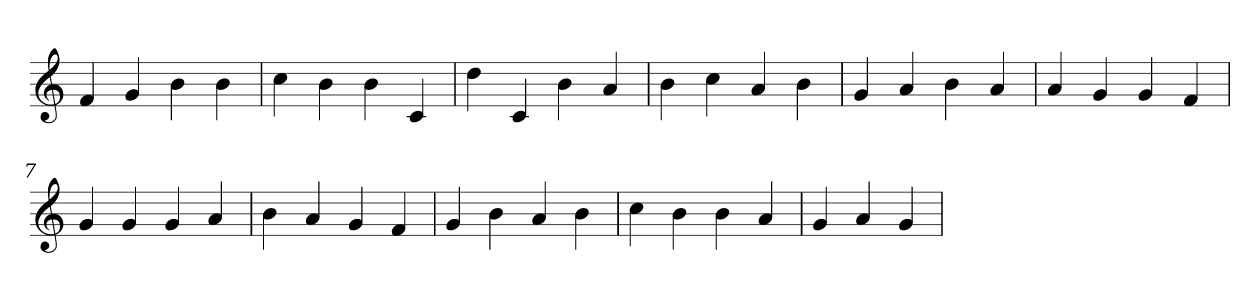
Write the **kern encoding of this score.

**kern
*part1
*staff1
*clefG2
=1
4f
4g
4b
4b
=2
4cc
4b
4b
4c
=3
4dd
4c
4b
4a
=4
4b
4cc
4a
4b
=5
4g
4a
4b
4a
=6
4a
4g
4g
4f
=7
4g
4g
4g
4a
=8
4b
4a
4g
4f
=9
4g
4b
4a
4b
=10
4cc
4b
4b
4a
=11
4g
4a
4g
=
*-
